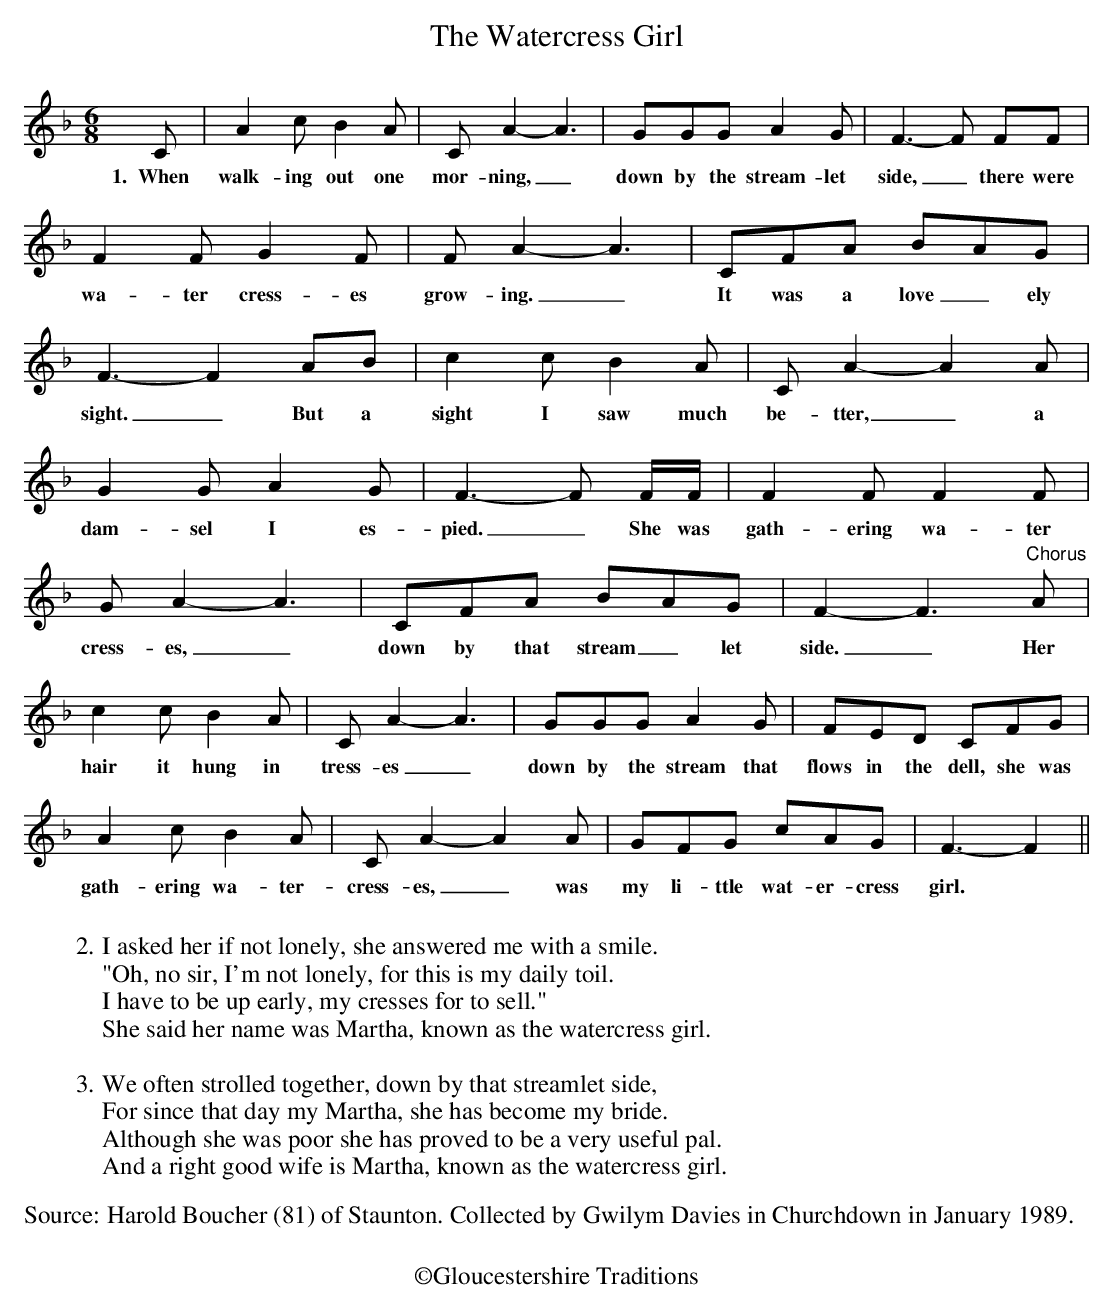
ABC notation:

X:1
T:The Watercress Girl
M:6/8
L:1/8
K:F
C|A2cB2A|CA2-A3|GGGA2G|F3-F FF|
w:1.~~When walk-ing out one mor-ning,_ down by the stream-let side,_ there were
F2FG2F|FA2-A3|CFA BAG|F3-F2AB|c2cB2A|CA2-A2A|
w:wa-ter cress-es grow-ing._It was a love_ely sight._  But a sight I saw much be-tter,_ a
G2GA2G|F3-F F/F/|F2F F2F|GA2-A3|CFA BAG|F2-F3"Chorus"A|
w:dam-sel I es-pied._  She was gath-ering wa-ter cress-es,_ down by that stream_let side._  Her
c2c B2A|CA2-A3|GGG A2G|FED CFG|A2cB2A|CA2-A2A|GFG cAG|F3-F2||
w:hair it hung in tress-es_down by the stream that flows in the dell, she was gath-ering wa-ter-cress-es,_ was my li-ttle wat-er-cress girl.
W:
W:2.  I asked her if not lonely, she answered me with a smile.
W:"Oh, no sir, I'm not lonely, for this is my daily toil.
W:I have to be up early, my cresses for to sell."
W:She said her name was Martha, known as the watercress girl.
W:
W:3.  We often strolled together, down by that streamlet side,
W:For since that day my Martha, she has become my bride.
W:Although she was poor she has proved to be a very useful pal.
W:And a right good wife is Martha, known as the watercress girl.
W:
